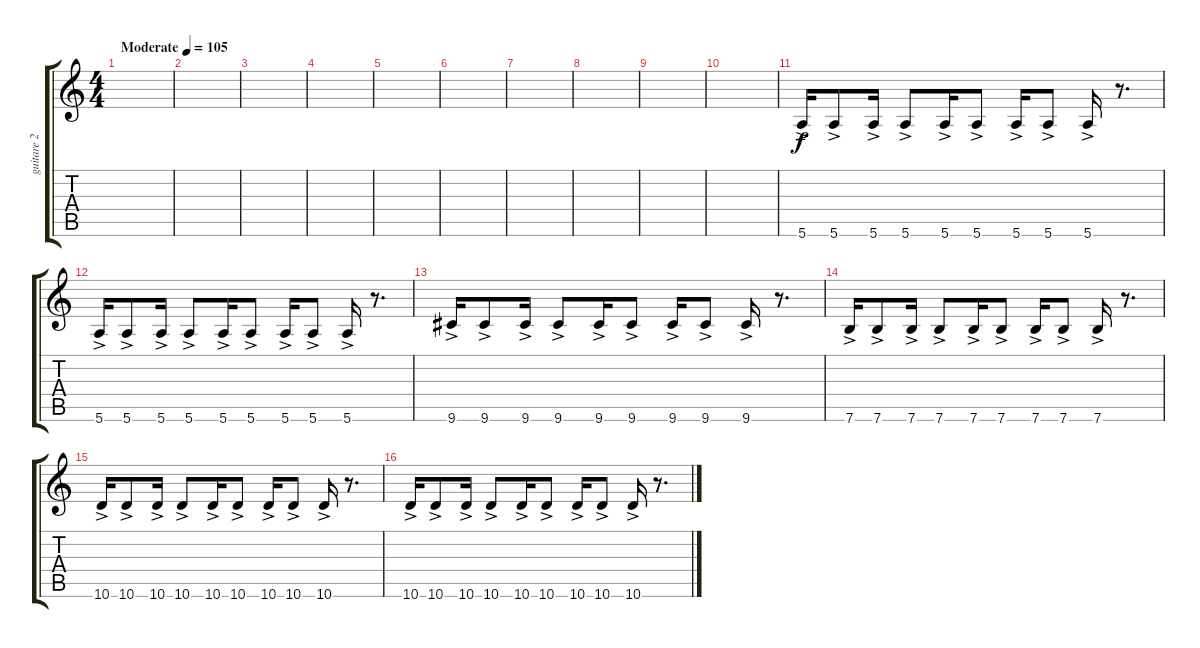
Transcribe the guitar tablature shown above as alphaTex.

\track ("guitare 2" "guitare 2") {instrument overdrivenguitar}
\staff {score tabs}
\tuning (E4 B3 G3 D3 A2 E2) {hide}
\ts (4 4)
\tempo (105 "Moderate")
\clef g2
\ks c
|
|
|
|
|
|
|
|
|
|
5.6{ac}.16{instrument electricguitarmuted} 5.6{ac}.8 5.6{ac}.16 5.6{ac}.8 5.6{ac}.16 5.6{ac}.8 5.6{ac}.16 5.6{ac}.8 5.6{ac}.16 r.8{d} |
5.6{ac}.16 5.6{ac}.8 5.6{ac}.16 5.6{ac}.8 5.6{ac}.16 5.6{ac}.8 5.6{ac}.16 5.6{ac}.8 5.6{ac}.16 r.8{d} |
9.6{ac}.16 9.6{ac}.8 9.6{ac}.16 9.6{ac}.8 9.6{ac}.16 9.6{ac}.8 9.6{ac}.16 9.6{ac}.8 9.6{ac}.16 r.8{d} |
7.6{ac}.16 7.6{ac}.8 7.6{ac}.16 7.6{ac}.8 7.6{ac}.16 7.6{ac}.8 7.6{ac}.16 7.6{ac}.8 7.6{ac}.16 r.8{d} |
10.6{ac}.16 10.6{ac}.8 10.6{ac}.16 10.6{ac}.8 10.6{ac}.16 10.6{ac}.8 10.6{ac}.16 10.6{ac}.8 10.6{ac}.16 r.8{d} |
10.6{ac}.16 10.6{ac}.8 10.6{ac}.16 10.6{ac}.8 10.6{ac}.16 10.6{ac}.8 10.6{ac}.16 10.6{ac}.8 10.6{ac}.16 r.8{d}
